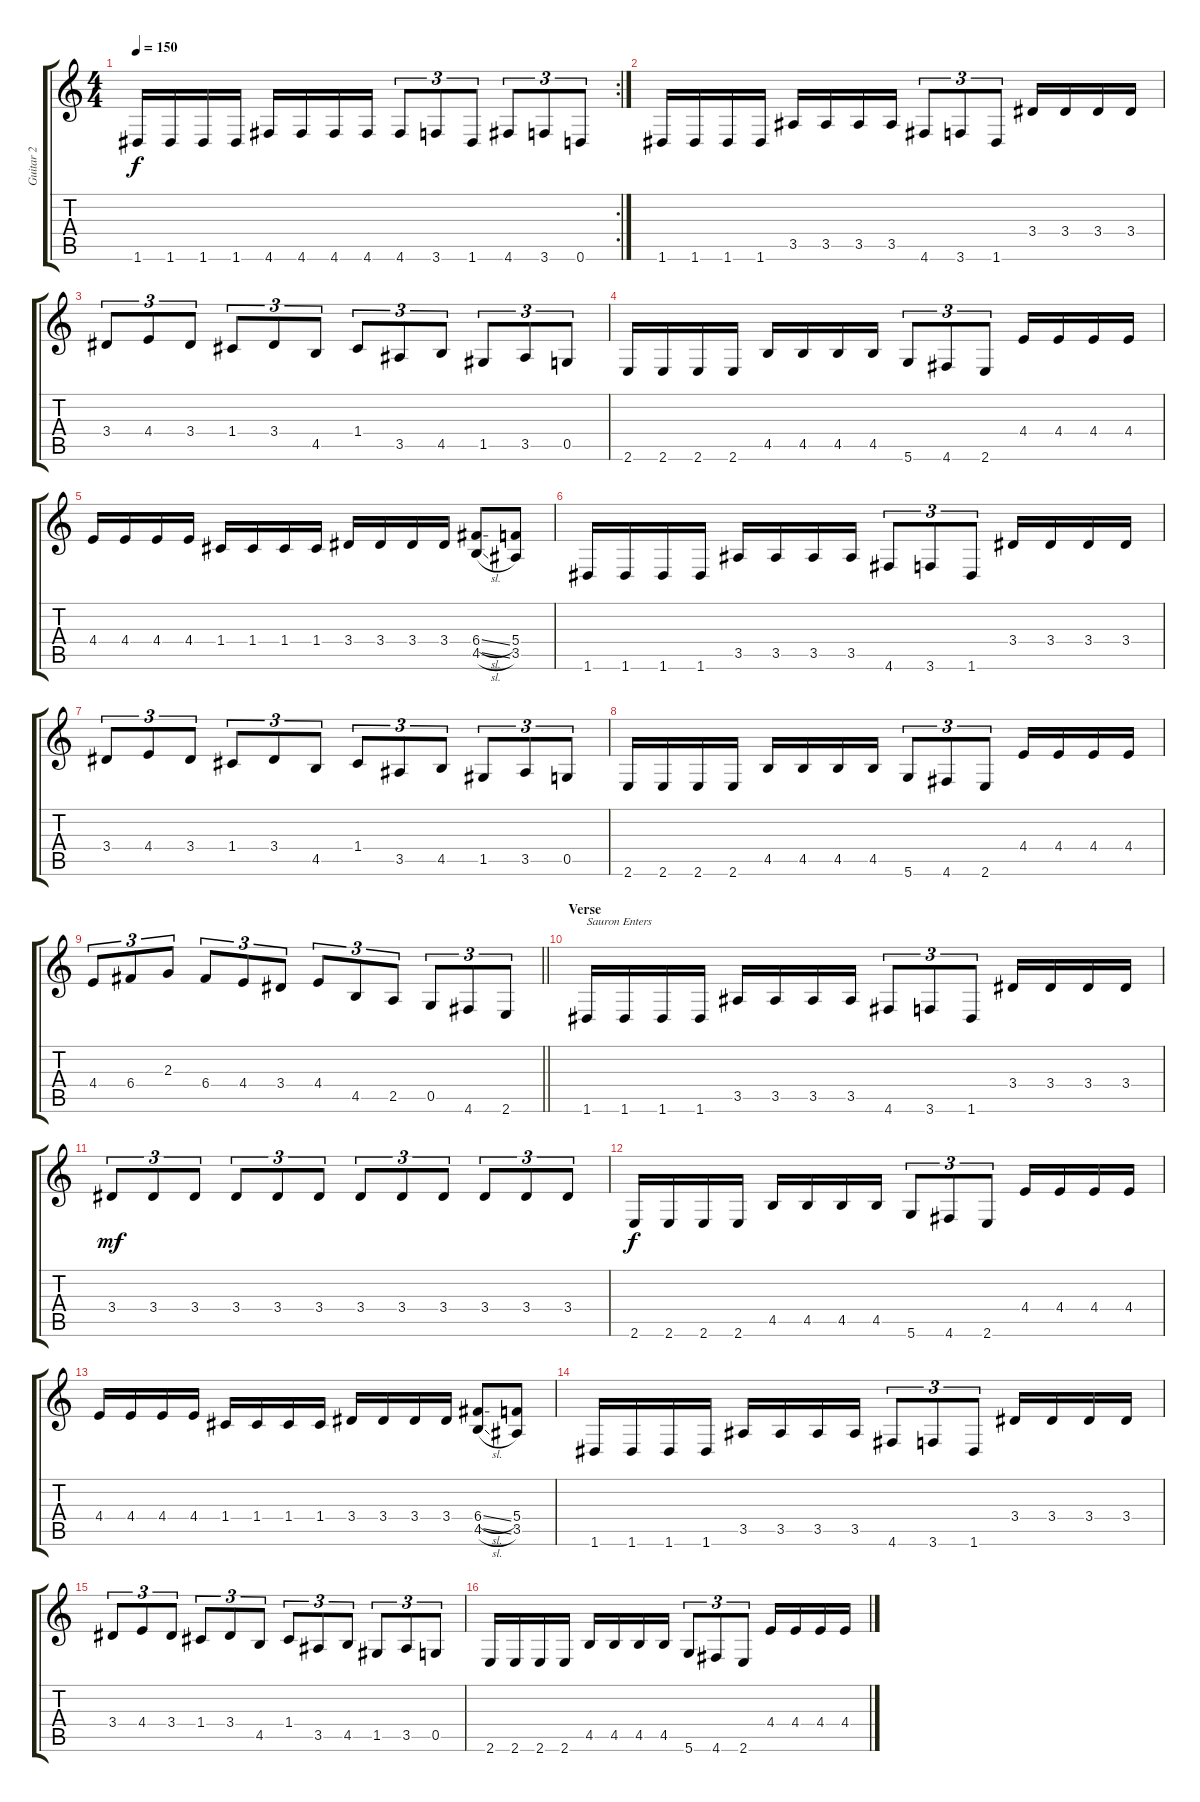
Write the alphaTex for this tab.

\track ("Guitar 2" "Guitar 2") {instrument distortionguitar}
\staff {score tabs}
\tuning (D4 A3 F3 C3 G2 D2) {hide}
\rc 2
\ts (4 4)
\tempo 150
\clef g2
\ks c
1.6.16{dy f} 1.6.16 1.6.16 1.6.16 4.6.16 4.6.16 4.6.16 4.6.16 4.6.8{tu (3 2)} 3.6.8{tu (3 2)} 1.6.8{tu (3 2)} 4.6.8{tu (3 2)} 3.6.8{tu (3 2)} 0.6.8{tu (3 2)} |
1.6.16 1.6.16 1.6.16 1.6.16 3.5.16 3.5.16 3.5.16 3.5.16 4.6.8{tu (3 2)} 3.6.8{tu (3 2)} 1.6.8{tu (3 2)} 3.4.16 3.4.16 3.4.16 3.4.16 |
3.4.8{tu (3 2)} 4.4.8{tu (3 2)} 3.4.8{tu (3 2)} 1.4.8{tu (3 2)} 3.4.8{tu (3 2)} 4.5.8{tu (3 2)} 1.4.8{tu (3 2)} 3.5.8{tu (3 2)} 4.5.8{tu (3 2)} 1.5.8{tu (3 2)} 3.5.8{tu (3 2)} 0.5.8{tu (3 2)} |
2.6.16 2.6.16 2.6.16 2.6.16 4.5.16 4.5.16 4.5.16 4.5.16 5.6.8{tu (3 2)} 4.6.8{tu (3 2)} 2.6.8{tu (3 2)} 4.4.16 4.4.16 4.4.16 4.4.16 |
4.4.16 4.4.16 4.4.16 4.4.16 1.4.16 1.4.16 1.4.16 1.4.16 3.4.16 3.4.16 3.4.16 3.4.16 (6.4{sl} 4.5{sl}).8 (5.4 3.5).8 |
1.6.16 1.6.16 1.6.16 1.6.16 3.5.16 3.5.16 3.5.16 3.5.16 4.6.8{tu (3 2)} 3.6.8{tu (3 2)} 1.6.8{tu (3 2)} 3.4.16 3.4.16 3.4.16 3.4.16 |
3.4.8{tu (3 2)} 4.4.8{tu (3 2)} 3.4.8{tu (3 2)} 1.4.8{tu (3 2)} 3.4.8{tu (3 2)} 4.5.8{tu (3 2)} 1.4.8{tu (3 2)} 3.5.8{tu (3 2)} 4.5.8{tu (3 2)} 1.5.8{tu (3 2)} 3.5.8{tu (3 2)} 0.5.8{tu (3 2)} |
2.6.16 2.6.16 2.6.16 2.6.16 4.5.16 4.5.16 4.5.16 4.5.16 5.6.8{tu (3 2)} 4.6.8{tu (3 2)} 2.6.8{tu (3 2)} 4.4.16 4.4.16 4.4.16 4.4.16 |
\barLineRight lightlight
4.4.8{tu (3 2)} 6.4.8{tu (3 2)} 2.3.8{tu (3 2)} 6.4.8{tu (3 2)} 4.4.8{tu (3 2)} 3.4.8{tu (3 2)} 4.4.8{tu (3 2)} 4.5.8{tu (3 2)} 2.5.8{tu (3 2)} 0.5.8{tu (3 2)} 4.6.8{tu (3 2)} 2.6.8{tu (3 2)} |
\section ("" "Verse")
1.6.16{txt "Sauron Enters"} 1.6.16 1.6.16 1.6.16 3.5.16 3.5.16 3.5.16 3.5.16 4.6.8{tu (3 2)} 3.6.8{tu (3 2)} 1.6.8{tu (3 2)} 3.4.16 3.4.16 3.4.16 3.4.16 |
3.4.8{tu (3 2) dy mf} 3.4.8{tu (3 2)} 3.4.8{tu (3 2)} 3.4.8{tu (3 2)} 3.4.8{tu (3 2)} 3.4.8{tu (3 2)} 3.4.8{tu (3 2)} 3.4.8{tu (3 2)} 3.4.8{tu (3 2)} 3.4.8{tu (3 2)} 3.4.8{tu (3 2)} 3.4.8{tu (3 2)} |
2.6.16{dy f} 2.6.16 2.6.16 2.6.16 4.5.16 4.5.16 4.5.16 4.5.16 5.6.8{tu (3 2)} 4.6.8{tu (3 2)} 2.6.8{tu (3 2)} 4.4.16 4.4.16 4.4.16 4.4.16 |
4.4.16 4.4.16 4.4.16 4.4.16 1.4.16 1.4.16 1.4.16 1.4.16 3.4.16 3.4.16 3.4.16 3.4.16 (6.4{sl} 4.5{sl}).8 (5.4 3.5).8 |
1.6.16 1.6.16 1.6.16 1.6.16 3.5.16 3.5.16 3.5.16 3.5.16 4.6.8{tu (3 2)} 3.6.8{tu (3 2)} 1.6.8{tu (3 2)} 3.4.16 3.4.16 3.4.16 3.4.16 |
3.4.8{tu (3 2)} 4.4.8{tu (3 2)} 3.4.8{tu (3 2)} 1.4.8{tu (3 2)} 3.4.8{tu (3 2)} 4.5.8{tu (3 2)} 1.4.8{tu (3 2)} 3.5.8{tu (3 2)} 4.5.8{tu (3 2)} 1.5.8{tu (3 2)} 3.5.8{tu (3 2)} 0.5.8{tu (3 2)} |
2.6.16 2.6.16 2.6.16 2.6.16 4.5.16 4.5.16 4.5.16 4.5.16 5.6.8{tu (3 2)} 4.6.8{tu (3 2)} 2.6.8{tu (3 2)} 4.4.16 4.4.16 4.4.16 4.4.16
